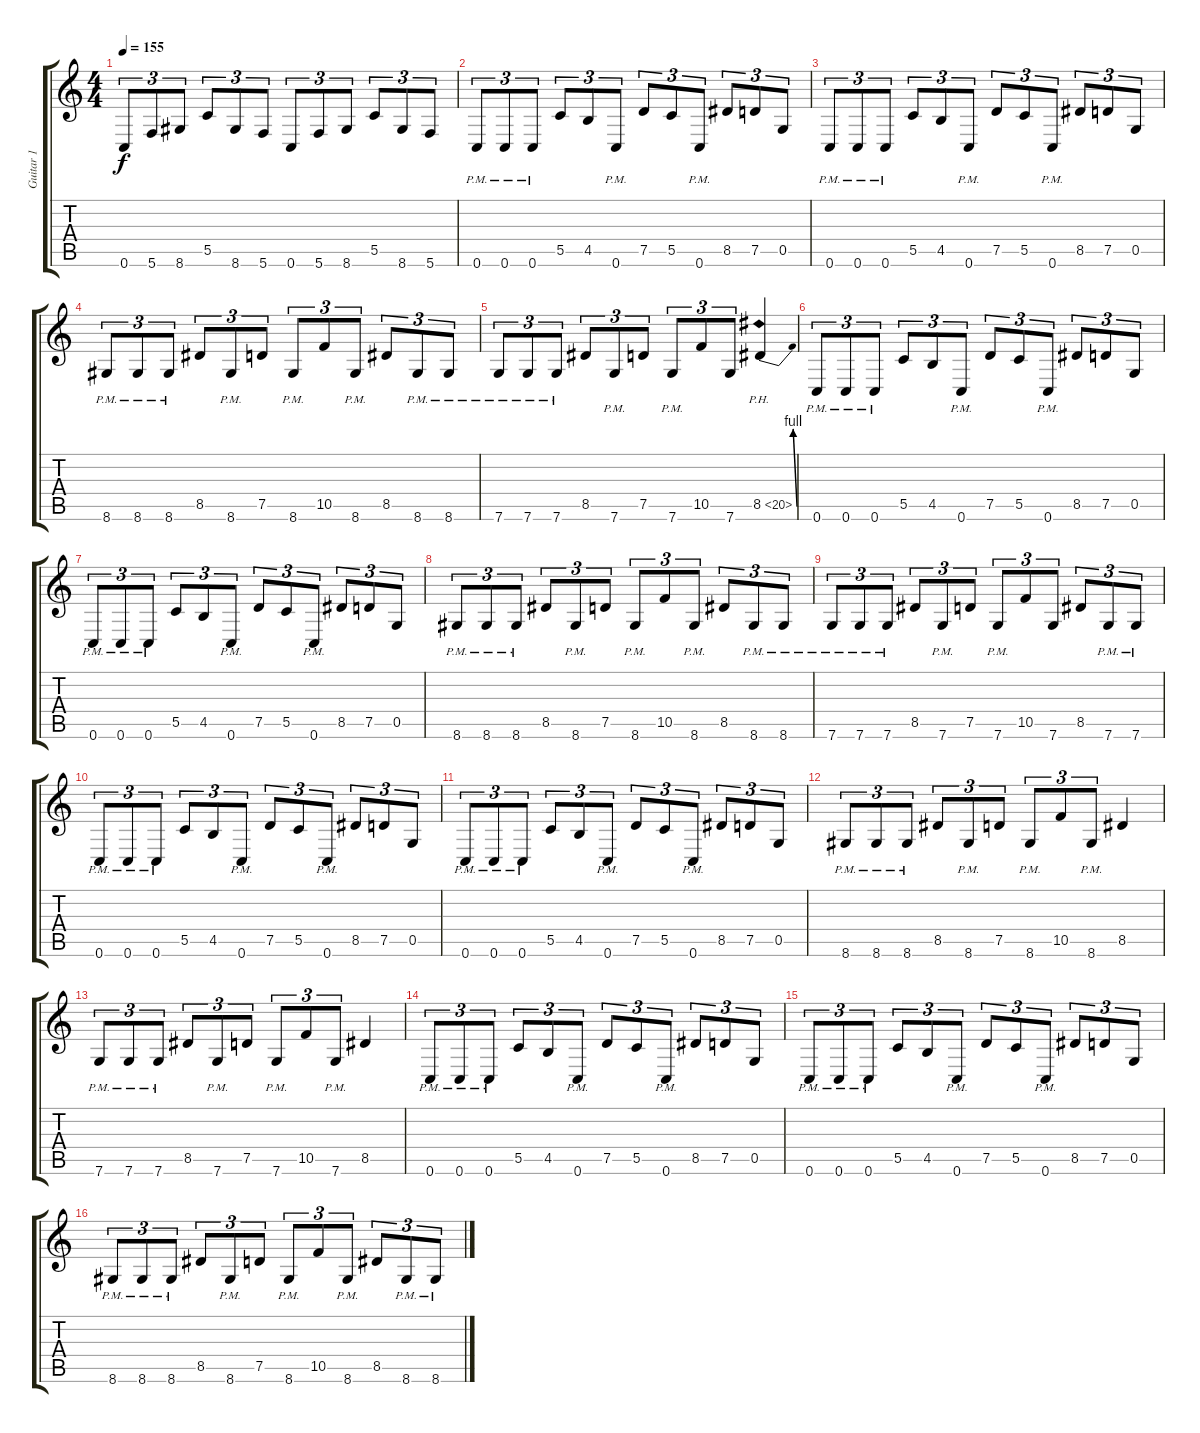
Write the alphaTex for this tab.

\track ("Guitar 1" "Guitar 1") {instrument distortionguitar}
\staff {score tabs}
\tuning (D4 A3 F3 C3 G2 C2) {hide}
\ts (4 4)
\tempo 155
\clef g2
\ks c
0.6.8{tu (3 2) dy f} 5.6.8{tu (3 2)} 8.6.8{tu (3 2)} 5.5.8{tu (3 2)} 8.6.8{tu (3 2)} 5.6.8{tu (3 2)} 0.6.8{tu (3 2)} 5.6.8{tu (3 2)} 8.6.8{tu (3 2)} 5.5.8{tu (3 2)} 8.6.8{tu (3 2)} 5.6.8{tu (3 2)} |
0.6{pm}.8{tu (3 2)} 0.6{pm}.8{tu (3 2)} 0.6{pm}.8{tu (3 2)} 5.5.8{tu (3 2)} 4.5.8{tu (3 2)} 0.6{pm}.8{tu (3 2)} 7.5.8{tu (3 2)} 5.5.8{tu (3 2)} 0.6{pm}.8{tu (3 2)} 8.5.8{tu (3 2)} 7.5.8{tu (3 2)} 0.5.8{tu (3 2)} |
0.6{pm}.8{tu (3 2)} 0.6{pm}.8{tu (3 2)} 0.6{pm}.8{tu (3 2)} 5.5.8{tu (3 2)} 4.5.8{tu (3 2)} 0.6{pm}.8{tu (3 2)} 7.5.8{tu (3 2)} 5.5.8{tu (3 2)} 0.6{pm}.8{tu (3 2)} 8.5.8{tu (3 2)} 7.5.8{tu (3 2)} 0.5.8{tu (3 2)} |
8.6{pm}.8{tu (3 2)} 8.6{pm}.8{tu (3 2)} 8.6{pm}.8{tu (3 2)} 8.5.8{tu (3 2)} 8.6{pm}.8{tu (3 2)} 7.5.8{tu (3 2)} 8.6{pm}.8{tu (3 2)} 10.5.8{tu (3 2)} 8.6{pm}.8{tu (3 2)} 8.5.8{tu (3 2)} 8.6{pm}.8{tu (3 2)} 8.6{pm}.8{tu (3 2)} |
7.6{pm}.8{tu (3 2)} 7.6{pm}.8{tu (3 2)} 7.6{pm}.8{tu (3 2)} 8.5.8{tu (3 2)} 7.6{pm}.8{tu (3 2)} 7.5.8{tu (3 2)} 7.6{pm}.8{tu (3 2)} 10.5.8{tu (3 2)} 7.6.8{tu (3 2)} 8.5{be (bend 0 0 60 4) ph 12}.4 |
0.6{pm}.8{tu (3 2)} 0.6{pm}.8{tu (3 2)} 0.6{pm}.8{tu (3 2)} 5.5.8{tu (3 2)} 4.5.8{tu (3 2)} 0.6{pm}.8{tu (3 2)} 7.5.8{tu (3 2)} 5.5.8{tu (3 2)} 0.6{pm}.8{tu (3 2)} 8.5.8{tu (3 2)} 7.5.8{tu (3 2)} 0.5.8{tu (3 2)} |
0.6{pm}.8{tu (3 2)} 0.6{pm}.8{tu (3 2)} 0.6{pm}.8{tu (3 2)} 5.5.8{tu (3 2)} 4.5.8{tu (3 2)} 0.6{pm}.8{tu (3 2)} 7.5.8{tu (3 2)} 5.5.8{tu (3 2)} 0.6{pm}.8{tu (3 2)} 8.5.8{tu (3 2)} 7.5.8{tu (3 2)} 0.5.8{tu (3 2)} |
8.6{pm}.8{tu (3 2)} 8.6{pm}.8{tu (3 2)} 8.6{pm}.8{tu (3 2)} 8.5.8{tu (3 2)} 8.6{pm}.8{tu (3 2)} 7.5.8{tu (3 2)} 8.6{pm}.8{tu (3 2)} 10.5.8{tu (3 2)} 8.6{pm}.8{tu (3 2)} 8.5.8{tu (3 2)} 8.6{pm}.8{tu (3 2)} 8.6{pm}.8{tu (3 2)} |
7.6{pm}.8{tu (3 2)} 7.6{pm}.8{tu (3 2)} 7.6{pm}.8{tu (3 2)} 8.5.8{tu (3 2)} 7.6{pm}.8{tu (3 2)} 7.5.8{tu (3 2)} 7.6{pm}.8{tu (3 2)} 10.5.8{tu (3 2)} 7.6.8{tu (3 2)} 8.5.8{tu (3 2)} 7.6{pm}.8{tu (3 2)} 7.6{pm}.8{tu (3 2)} |
0.6{pm}.8{tu (3 2)} 0.6{pm}.8{tu (3 2)} 0.6{pm}.8{tu (3 2)} 5.5.8{tu (3 2)} 4.5.8{tu (3 2)} 0.6{pm}.8{tu (3 2)} 7.5.8{tu (3 2)} 5.5.8{tu (3 2)} 0.6{pm}.8{tu (3 2)} 8.5.8{tu (3 2)} 7.5.8{tu (3 2)} 0.5.8{tu (3 2)} |
0.6{pm}.8{tu (3 2)} 0.6{pm}.8{tu (3 2)} 0.6{pm}.8{tu (3 2)} 5.5.8{tu (3 2)} 4.5.8{tu (3 2)} 0.6{pm}.8{tu (3 2)} 7.5.8{tu (3 2)} 5.5.8{tu (3 2)} 0.6{pm}.8{tu (3 2)} 8.5.8{tu (3 2)} 7.5.8{tu (3 2)} 0.5.8{tu (3 2)} |
8.6{pm}.8{tu (3 2)} 8.6{pm}.8{tu (3 2)} 8.6{pm}.8{tu (3 2)} 8.5.8{tu (3 2)} 8.6{pm}.8{tu (3 2)} 7.5.8{tu (3 2)} 8.6{pm}.8{tu (3 2)} 10.5.8{tu (3 2)} 8.6{pm}.8{tu (3 2)} 8.5.4 |
7.6{pm}.8{tu (3 2)} 7.6{pm}.8{tu (3 2)} 7.6{pm}.8{tu (3 2)} 8.5.8{tu (3 2)} 7.6{pm}.8{tu (3 2)} 7.5.8{tu (3 2)} 7.6{pm}.8{tu (3 2)} 10.5.8{tu (3 2)} 7.6{pm}.8{tu (3 2)} 8.5.4 |
0.6{pm}.8{tu (3 2)} 0.6{pm}.8{tu (3 2)} 0.6{pm}.8{tu (3 2)} 5.5.8{tu (3 2)} 4.5.8{tu (3 2)} 0.6{pm}.8{tu (3 2)} 7.5.8{tu (3 2)} 5.5.8{tu (3 2)} 0.6{pm}.8{tu (3 2)} 8.5.8{tu (3 2)} 7.5.8{tu (3 2)} 0.5.8{tu (3 2)} |
0.6{pm}.8{tu (3 2)} 0.6{pm}.8{tu (3 2)} 0.6{pm}.8{tu (3 2)} 5.5.8{tu (3 2)} 4.5.8{tu (3 2)} 0.6{pm}.8{tu (3 2)} 7.5.8{tu (3 2)} 5.5.8{tu (3 2)} 0.6{pm}.8{tu (3 2)} 8.5.8{tu (3 2)} 7.5.8{tu (3 2)} 0.5.8{tu (3 2)} |
8.6{pm}.8{tu (3 2)} 8.6{pm}.8{tu (3 2)} 8.6{pm}.8{tu (3 2)} 8.5.8{tu (3 2)} 8.6{pm}.8{tu (3 2)} 7.5.8{tu (3 2)} 8.6{pm}.8{tu (3 2)} 10.5.8{tu (3 2)} 8.6{pm}.8{tu (3 2)} 8.5.8{tu (3 2)} 8.6{pm}.8{tu (3 2)} 8.6{pm}.8{tu (3 2)}
